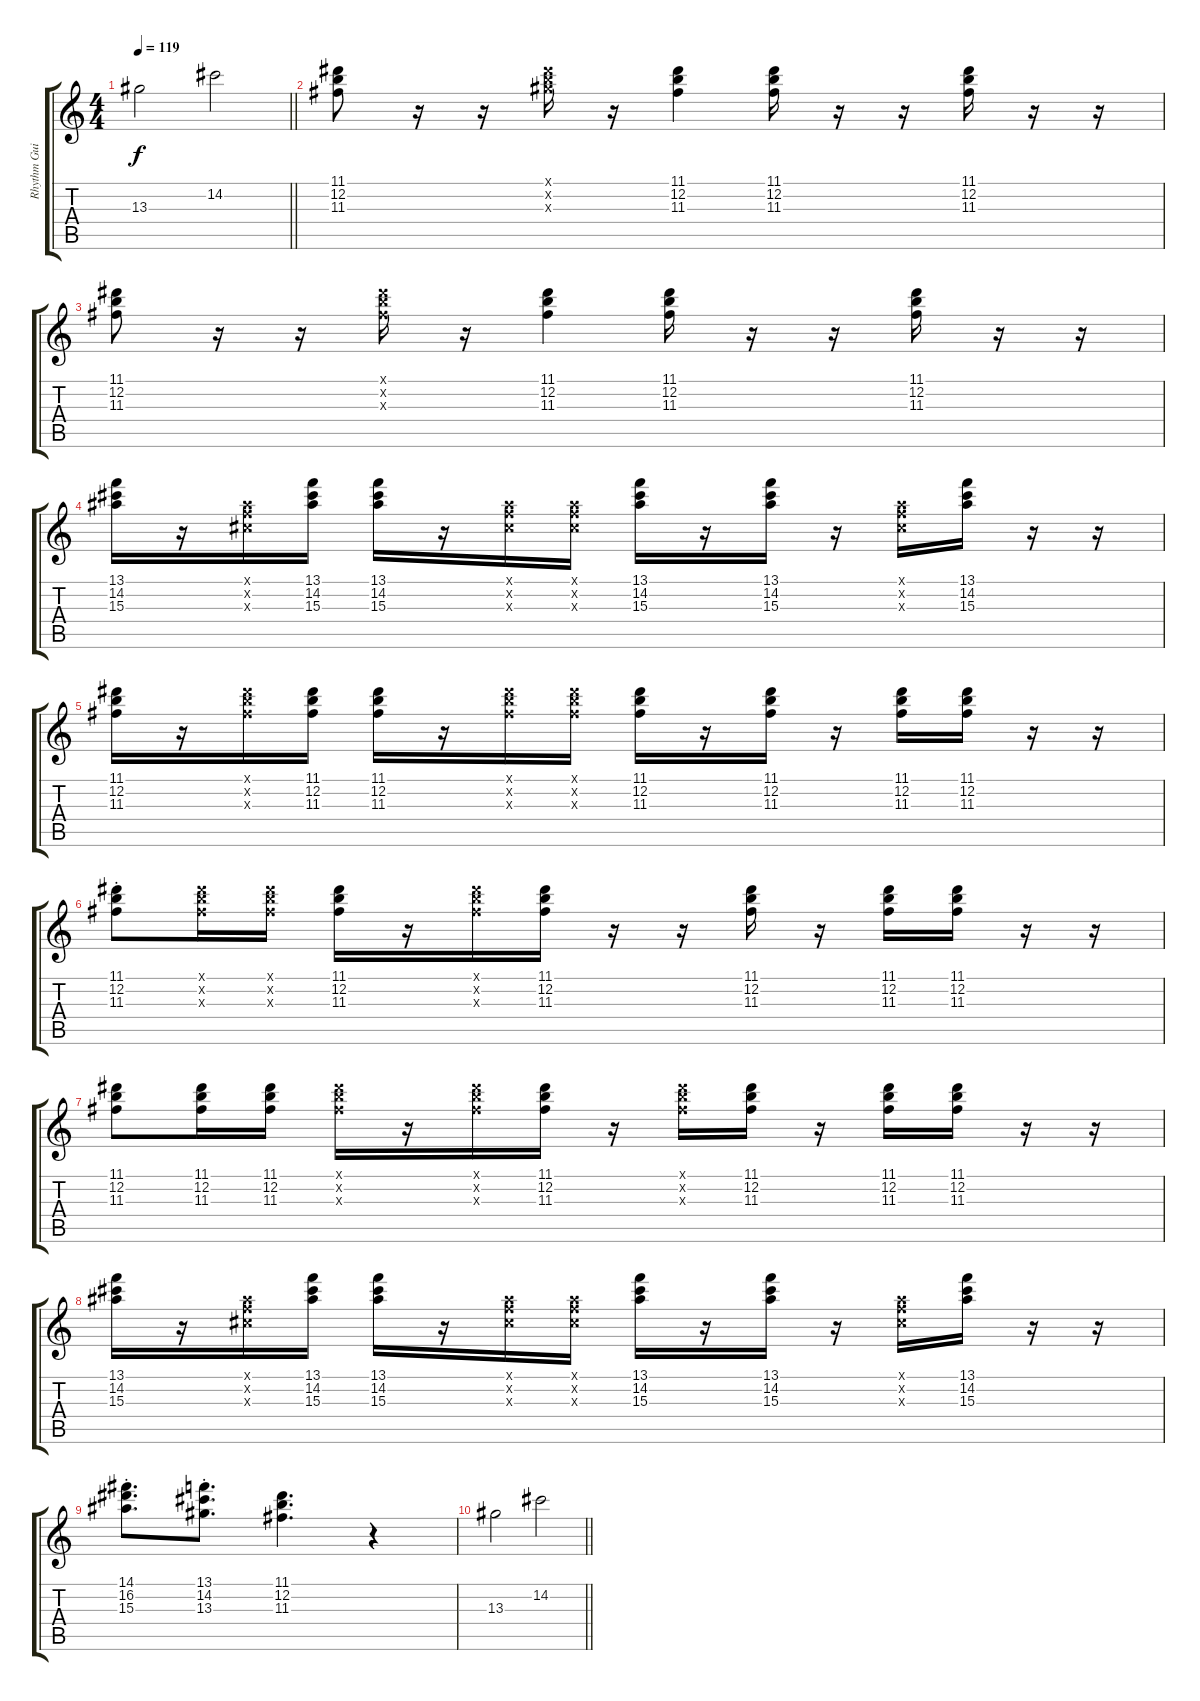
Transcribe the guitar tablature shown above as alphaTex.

\track ("Rhythm Guitar" "Rhythm Gui") {instrument acousticguitarsteel}
\staff {score tabs}
\tuning (E4 B3 G3 D3 A2 E2) {hide}
\ts (4 4)
\tempo 119
\clef g2
\barLineRight lightlight
\ks c
13.3.2{dy f} 14.2.2 |
(11.1 12.2 11.3).8 r.16 r.16 (11.1{x} 12.2{x} 13.3{x}).16 r.16 (11.1 12.2 11.3).4 (11.1 12.2 11.3).16 r.16 r.16 (11.1 12.2 11.3).16 r.16 r.16 |
(11.1 12.2 11.3).8 r.16 r.16 (11.1{x} 12.2{x} 11.3{x}).16 r.16 (11.1 12.2 11.3).4 (11.1 12.2 11.3).16 r.16 r.16 (11.1 12.2 11.3).16 r.16 r.16 |
(13.1 14.2 15.3).16 r.16 (6.1{x} 6.2{x} 6.3{x}).16 (13.1 14.2 15.3).16 (13.1 14.2 15.3).16 r.16 (6.1{x} 6.2{x} 6.3{x}).16 (6.1{x} 6.2{x} 6.3{x}).16 (13.1 14.2 15.3).16 r.16 (13.1 14.2 15.3).16 r.16 (6.1{x} 6.2{x} 6.3{x}).16 (13.1 14.2 15.3).16 r.16 r.16 |
(11.1 12.2 11.3).16 r.16 (11.1{x} 12.2{x} 11.3{x}).16 (11.1 12.2 11.3).16 (11.1 12.2 11.3).16 r.16 (11.1{x} 12.2{x} 11.3{x}).16 (11.1{x} 12.2{x} 11.3{x}).16 (11.1 12.2 11.3).16 r.16 (11.1 12.2 11.3).16 r.16 (11.1 12.2 11.3).16 (11.1 12.2 11.3).16 r.16 r.16 |
(11.1{st} 12.2{st} 11.3{st}).8 (11.1{x} 12.2{x} 11.3{x}).16 (11.1{x} 12.2{x} 11.3{x}).16 (11.1 12.2 11.3).16 r.16 (11.1{x} 12.2{x} 11.3{x}).16 (11.1 12.2 11.3).16 r.16 r.16 (11.1 12.2 11.3).16 r.16 (11.1 12.2 11.3).16 (11.1 12.2 11.3).16 r.16 r.16 |
(11.1 12.2 11.3).8 (11.1 12.2 11.3).16 (11.1 12.2 11.3).16 (11.1{x} 12.2{x} 11.3{x}).16 r.16 (11.1{x} 12.2{x} 11.3{x}).16 (11.1 12.2 11.3).16 r.16 (11.1{x} 12.2{x} 11.3{x}).16 (11.1 12.2 11.3).16 r.16 (11.1 12.2 11.3).16 (11.1 12.2 11.3).16 r.16 r.16 |
(13.1 14.2 15.3).16 r.16 (6.1{x} 6.2{x} 6.3{x}).16 (13.1 14.2 15.3).16 (13.1 14.2 15.3).16 r.16 (6.1{x} 6.2{x} 6.3{x}).16 (6.1{x} 6.2{x} 6.3{x}).16 (13.1 14.2 15.3).16 r.16 (13.1 14.2 15.3).16 r.16 (6.1{x} 6.2{x} 6.3{x}).16 (13.1 14.2 15.3).16 r.16 r.16 |
(14.1{st} 16.2{st} 15.3{st}).8{d} (13.1{st} 14.2{st} 13.3{st}).8{d} (11.1 12.2 11.3).4{d} r.4 |
\barLineRight lightlight
13.3.2 14.2.2
